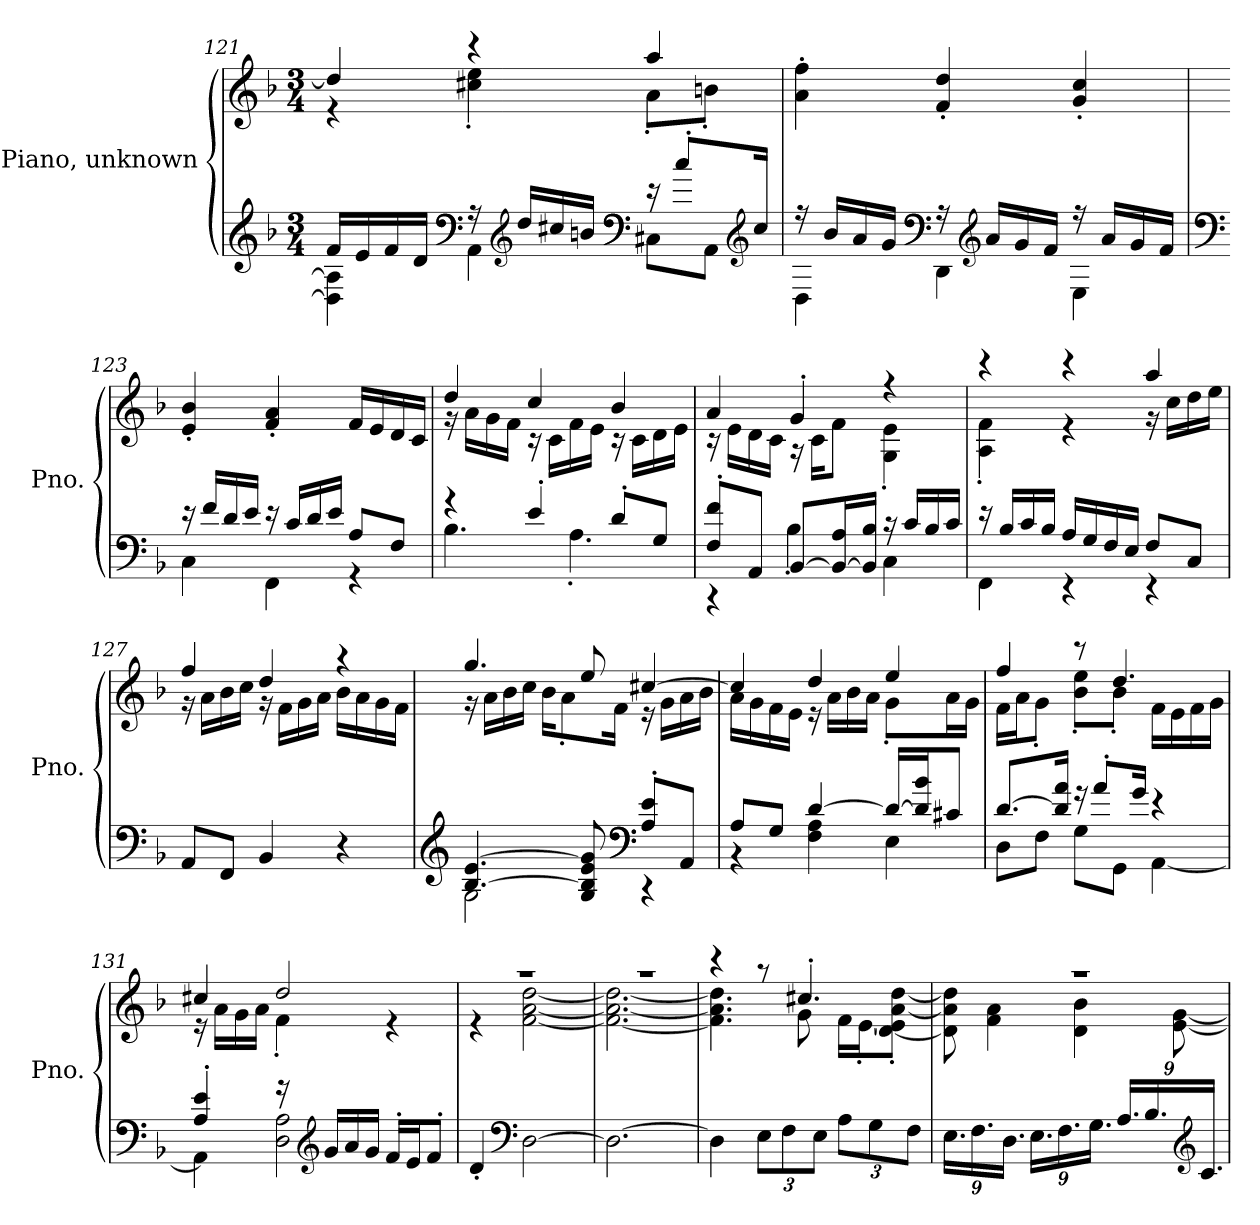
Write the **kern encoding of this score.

**kern	**kern
*part1	*part1
*staff2	*staff1
*I"Piano, unknown	*
*I'Pno.	*
!!LO:LB:g=z
*clefG2	*clefG2
*k[b-]	*k[b-]
*M3/4	*M3/4
=121	=121
*^	*^
16f/LL	4D\] 4A\]	4dd/]	4r
16e/	.	.	.
16f/	.	.	.
16d/JJ	.	.	.
*clefF4	*	*	*
16r	4AA\	4r	4cc#X\' 4ee\'
*clefG2	*	*	*
16dd/LL	.	.	.
16cc#X/	.	.	.
16bn/JJ	.	.	.
*clefF4	*	*	*
16r	8C#X\L	4aa/	8a'\L
8cc#'/L	.	.	.
.	8AA\J	.	8bn'\J
*clefG2	*	*	*
16cc#/Jk	.	.	.
*	*	*v	*v
=122	=122	=122
16r	4D\	4a\' 4ff\'
16b-/LL	.	.
16a/	.	.
16g/JJ	.	.
*clefF4	*	*
16r	4DD\	4f/' 4dd/'
*clefG2	*	*
16a/LL	.	.
16g/	.	.
16f/JJ	.	.
16r	4E\	4g/' 4cc/'
16a/LL	.	.
16g/	.	.
16f/JJ	.	.
!!LO:LB:g=z
=123	=123	=123
*clefF4	*	*
16r	4C\	4e/' 4b-/'
16f/LL	.	.
16d/	.	.
16e/JJ	.	.
16r	4FF\	4f/' 4a/'
16c/LL	.	.
16d/	.	.
16e/JJ	.	.
8A/L	4r	16f/LL
.	.	16e/
8F/J	.	16d/
.	.	16c/JJ
=124	=124	=124
*	*	*^
4r	4.B-\	4dd/	16r
.	.	.	16a\LL
.	.	.	16g\
.	.	.	16f\JJ
4e'/	.	4cc/	16r
.	.	.	16c\LL
.	4.A'\	.	16f\
.	.	.	16e\JJ
8d'/L	.	4b-/	16r
.	.	.	16c\LL
8G/J	.	.	16d\
.	.	.	16e\JJ
=125	=125	=125	=125
8F/' 8f/'L	4r	4a/	16r
.	.	.	16e\LL
8AA/J	.	.	16d\
.	.	.	16c\JJ
[8BB-/L	4B-'\	4g'/	16r
.	.	.	16c\KL
16BB-/_ 16A/L	.	.	8f\J
16BB-/] 16B-/JJ	.	.	.
16r	4C\	4r	4G\' 4e\'
16c/LL	.	.	.
16B-/	.	.	.
16c/JJ	.	.	.
!!LO:LB:g=z	!!
=126	=126	=126	=126
16r	4FF\	4r	4A\' 4f\'
16B-/LL	.	.	.
16c/	.	.	.
16B-/JJ	.	.	.
16A/LL	4r	4r	4r
16G/	.	.	.
16F/	.	.	.
16E/JJ	.	.	.
8F/L	4r	4aa/	16r
.	.	.	16cc\LL
8C/J	.	.	16dd\
.	.	.	16ee\JJ
*v	*v	*	*
=127	=127	=127
8AA/L	4ff/	16r
.	.	16a\LL
8FF/J	.	16b-\
.	.	16cc\JJ
4BB-/	4dd/	16r
.	.	16f\LL
.	.	16g\
.	.	16a\JJ
4r	4r	16b-\LL
.	.	16a\
.	.	16g\
.	.	16f\JJ
=128	=128	=128
*clefG2	*	*
*^	*	*
[4.B-/ [4.e/	2G\	4.gg/	16r
.	.	.	16a\LL
.	.	.	16b-\
.	.	.	16cc\JJ
.	.	.	16b-\KL
.	.	.	8a'\
8G/ 8B-/] 8e/] 8g/	.	8ee/	.
.	.	.	16f\Jk
*clefF4	*	*	*
8A/' 8e/'L	4r	[4cc#X/	16r
.	.	.	16g\LL
8AA/J	.	.	16a\
.	.	.	16b-\JJ
!!LO:PB:g=z	!!
=129	=129	=129	=129
8A/L	4r	4cc#/]	16a\LL
.	.	.	16g\
8G/J	.	.	16f\
.	.	.	16e\JJ
[4d/	4F\ 4A\	4dd/	16r
.	.	.	16a\LL
.	.	.	16b-\
.	.	.	16a\JJ
16d/LL_	4E\	4ee/	8g'\L
16d/] 16b-/J	.	.	.
8c#X/J	.	.	16a\L
.	.	.	16g\JJ
=130	=130	=130	=130
[8.d/L	8D\L	4ff/	16f\LL
.	.	.	16a\J
.	8F\J	.	8g'\J
16d/] 16a/Jk	.	.	.
16r	8G\L	8r	8b-\' 8ee\'L
8a'/L	.	.	.
.	8GG\J	4.dd/	8b-'\J
16g/Jk	.	.	.
4r	[4AA\	.	16f\LL
.	.	.	16e\
.	.	.	16f\
.	.	.	16g\JJ
=131	=131	=131	=131
4A/' 4e/'	4AA\]	4cc#X/	16r
.	.	.	16a\LL
.	.	.	16g\
.	.	.	16a\JJ
16r	2D\ 2A\	2dd/	4f'\
*clefG2	*	*	*
16g/LL	.	.	.
16a/	.	.	.
16g/JJ	.	.	.
16f'/LL	.	.	4r
16e/J	.	.	.
8f'/J	.	.	.
*v	*v	*	*
=132	=132	=132
4d'/	2.r	4r
*clefF4	*	*
[2D\	.	[2f\ [2a\ [2dd\
!!LO:LB:g=z	!!
=133	=133	=133
2.D\_	2.r	2.f\_ 2.a\_ 2.dd\_
=134	=134	=134
4D\]	4r	4.f\] 4.a\] 4.dd\]
*Xbrackettup	*	*
12E\L	8r	.
12F\	.	.
.	4.cc#X'/	8g\
12E\J	.	.
12A\L	.	16f\LL
.	.	[16e'\J
12G\	.	.
.	.	[8d\' 8e\]' [8a\' [8dd\'J
12F\J	.	.
=135	=135	=135
18.E\LL	2.r	8d\] 8a\] 8dd\]
18.F\	.	.
.	.	4f\ 4a\
18.D\JJ	.	.
18.E\LL	.	.
18.F\	.	.
.	.	4d\ 4b-\
18.G\JJ	.	.
18.A/LL	.	.
18.B-/	.	.
.	.	[8e\ [8g\
*clefG2	*	*
18.c/JJ	.	.
*	*v	*v
=	=
*-	*-
